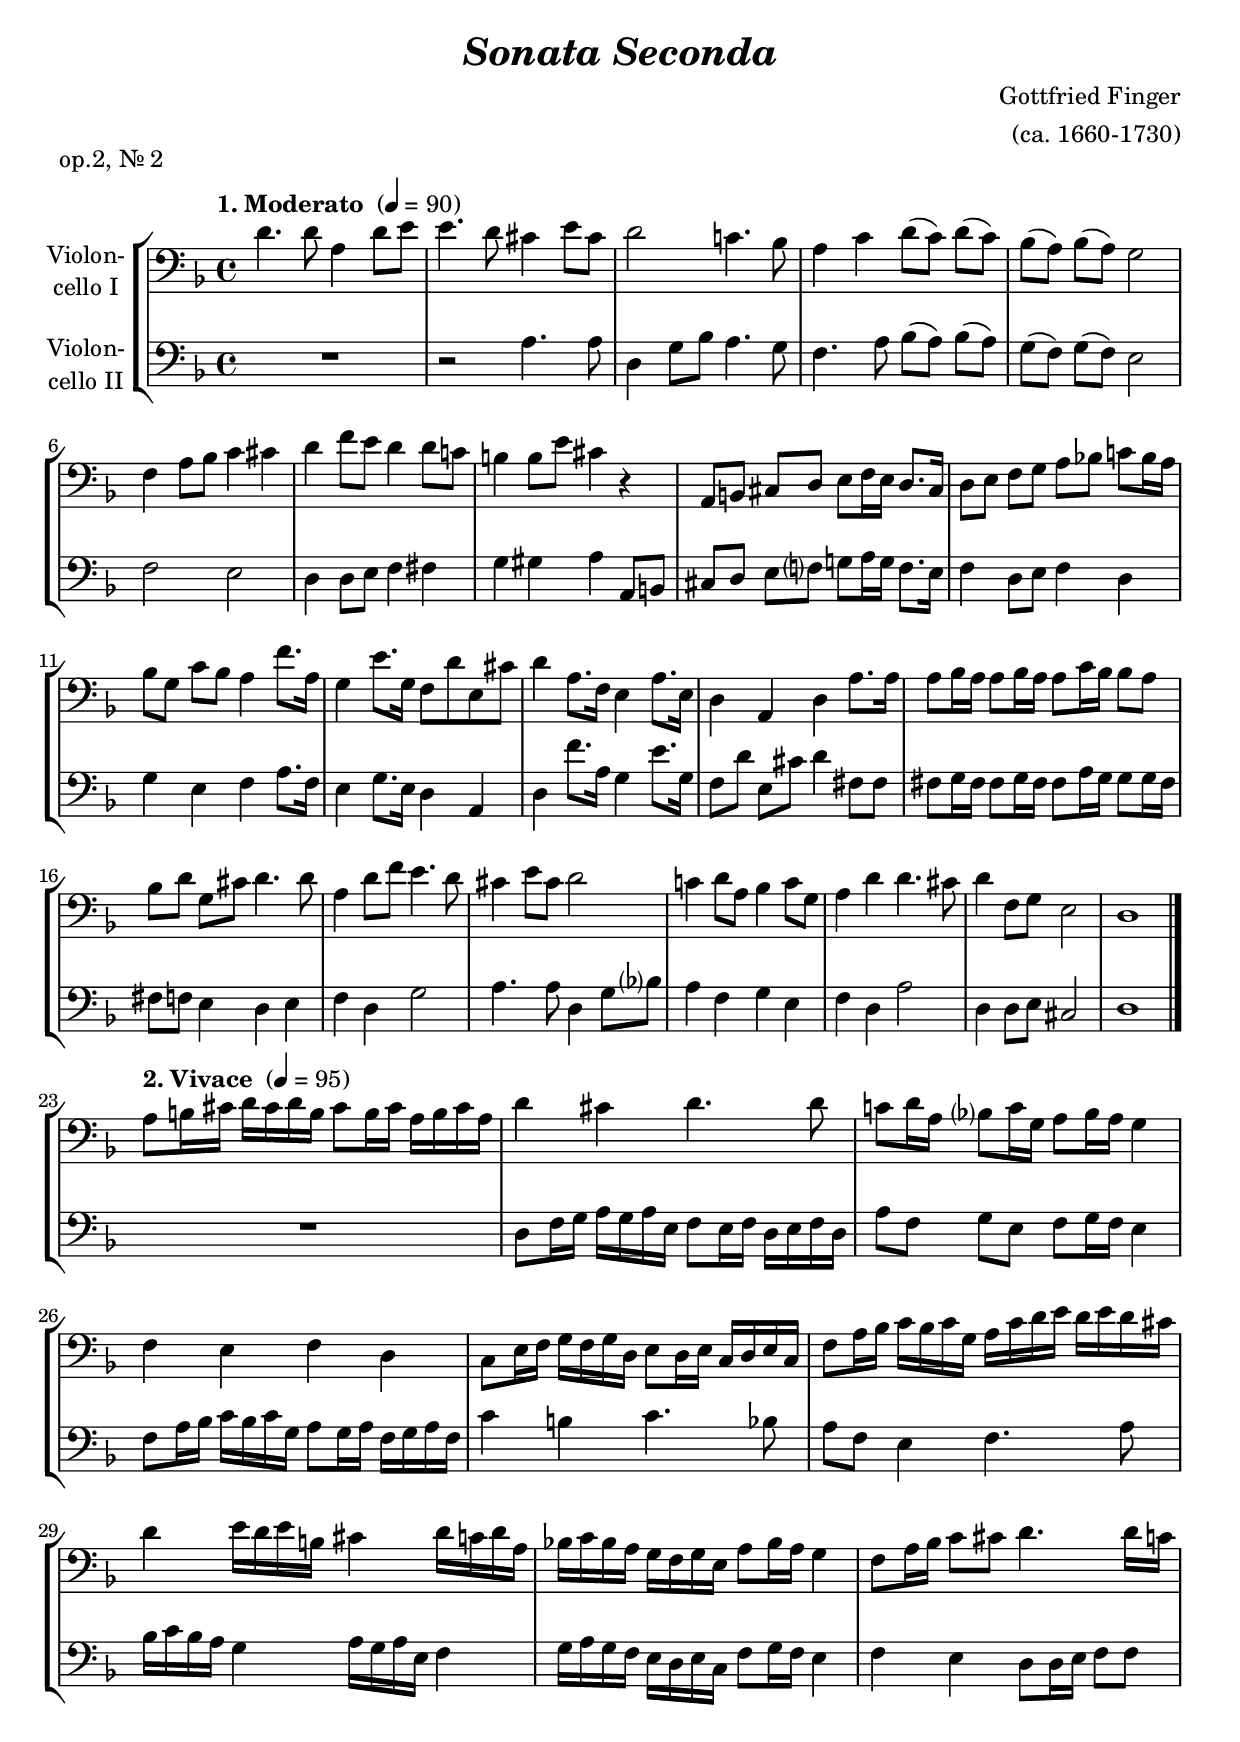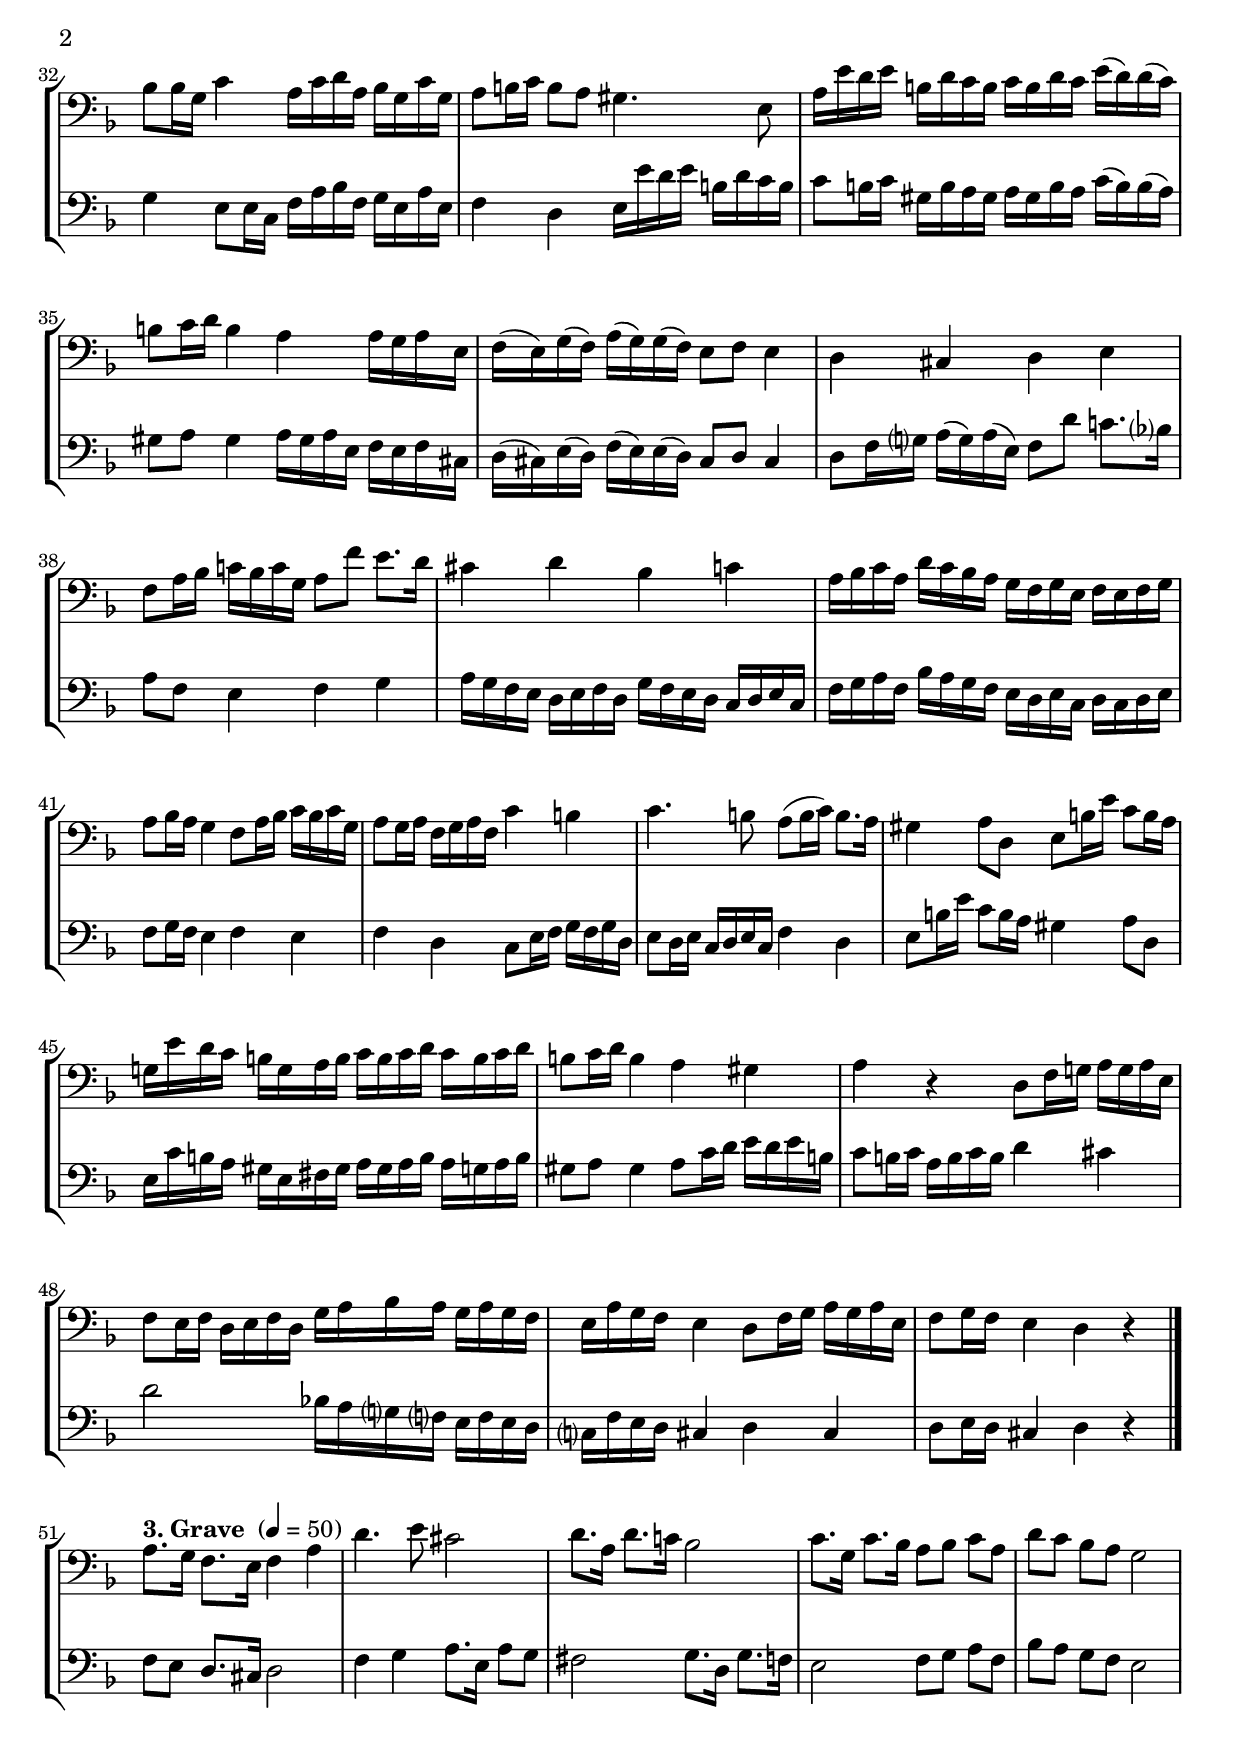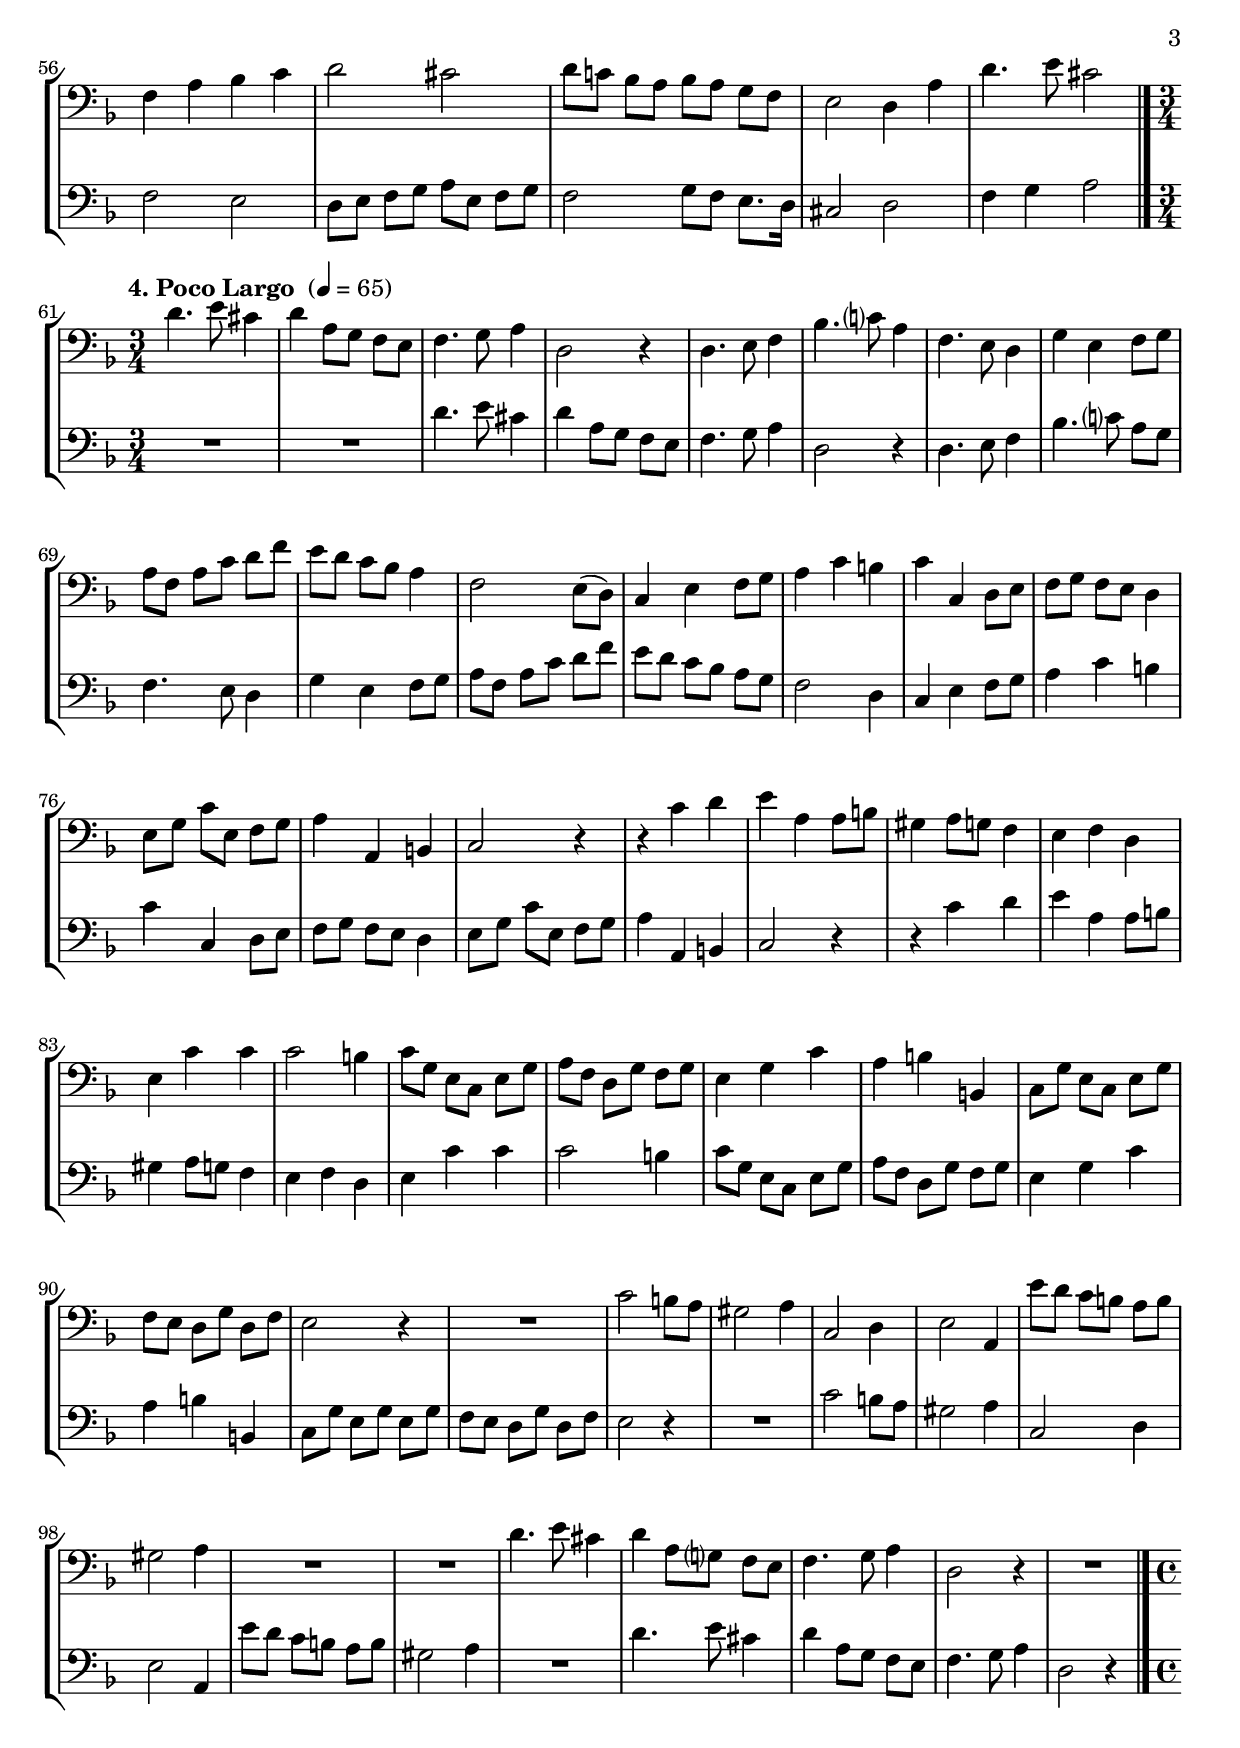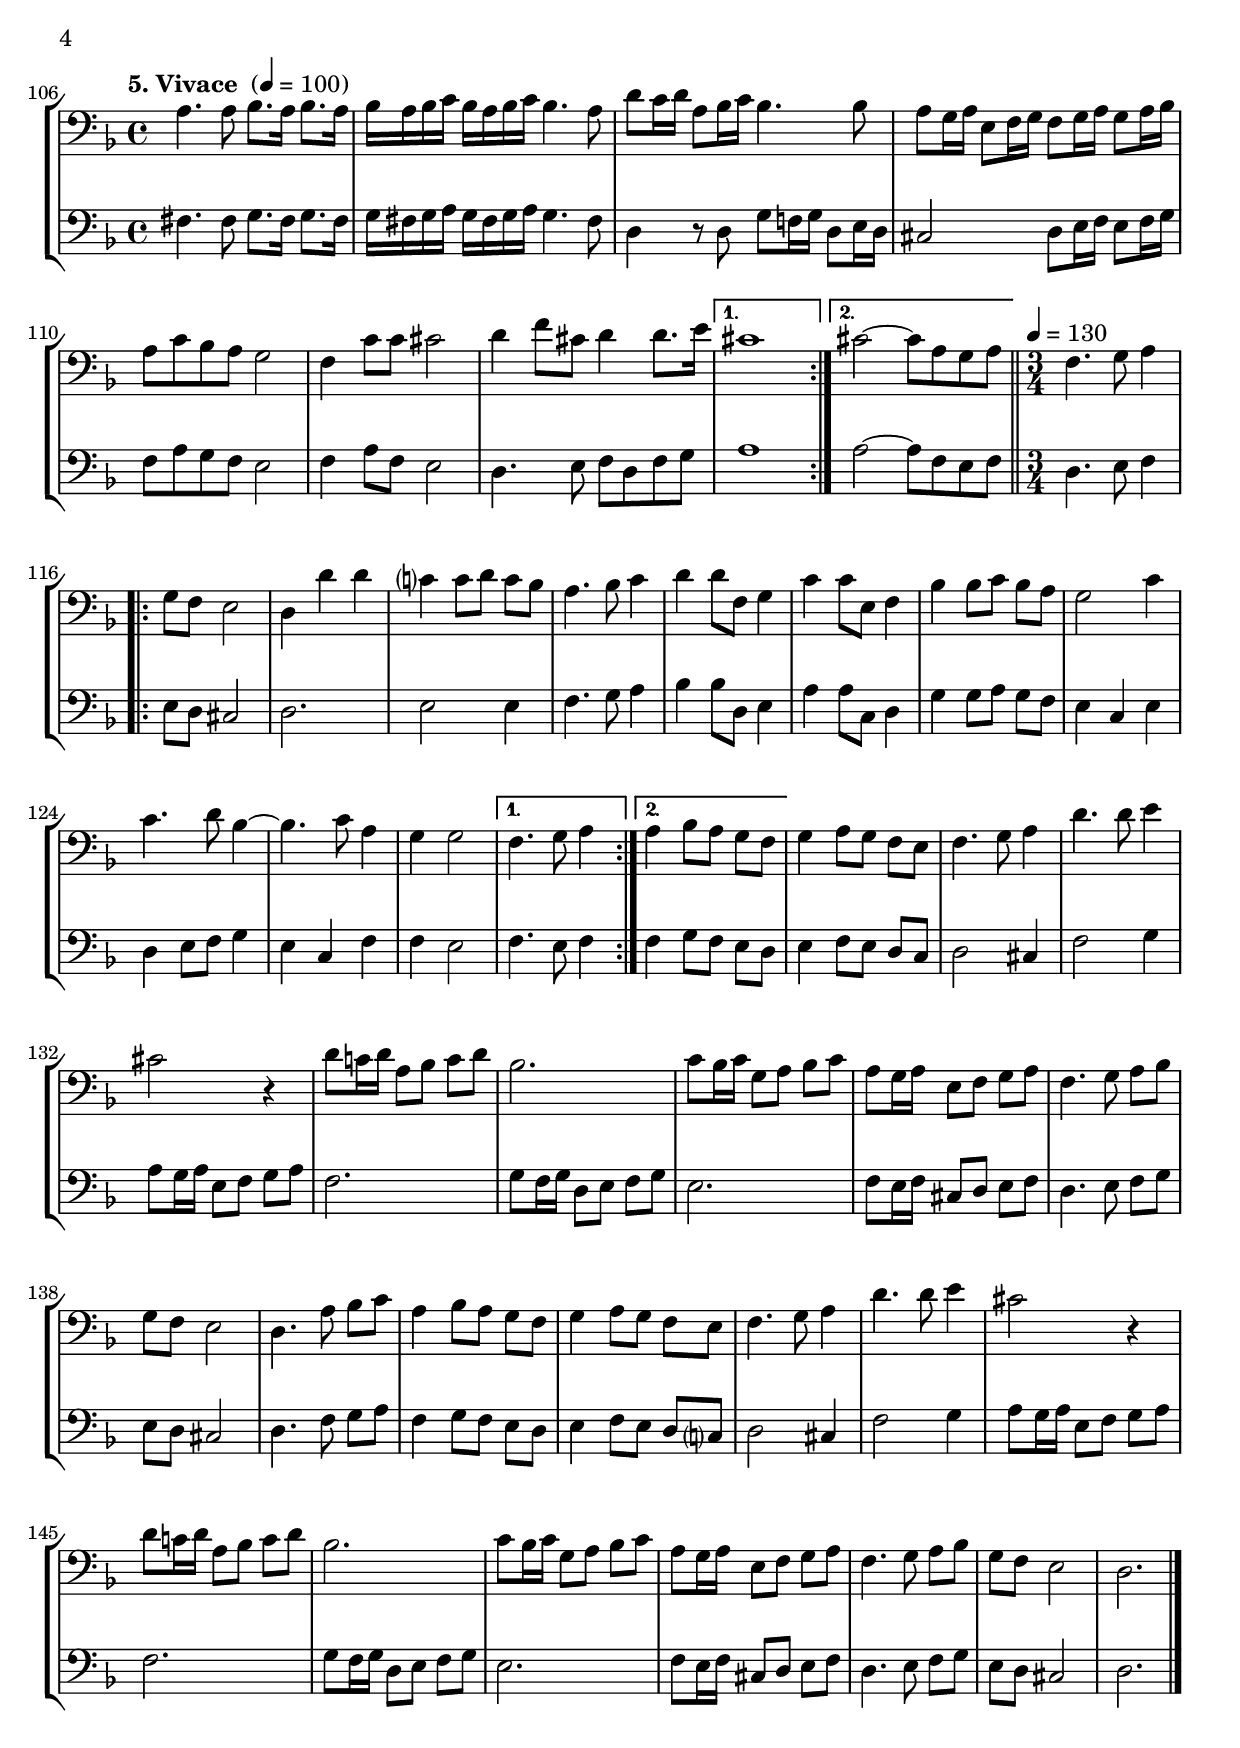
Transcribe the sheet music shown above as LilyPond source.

\version "2.18.2"
\include "deutsch.ly"
  
#(set-global-staff-size 21)

\header {
  title     = \markup \bold \italic "Sonata Seconda"
  composer  = "Gottfried Finger"
  arranger  = "(ca. 1660-1730)"
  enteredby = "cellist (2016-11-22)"
  piece     = "op.2, Nr. 2"
}

voiceconsts = {
  \key g \minor
  \time 4/4
  \clef "bass"
% \numericTimeSignature
  \compressFullBarRests
}

%minstr = "harpsichord"
mist = "string ensemble 1"
%minstr = "accordion"
miba = "bassoon"
milo = "drawbar organ"

introa = {        \tempo "1. Moderato " 4=90  }
introb = { \break \tempo "2. Vivace "   4=95 }
introc = {
  \break \tempo "3. Grave " 4=50
  % Set default beaming for all staves
  \set Timing.beamExceptions = #'()
  \set Timing.baseMoment     = #(ly:make-moment 1 4)
  \set Timing.beatStructure  = #'(1 1 1 1)
  
}
introd = {
  \break \tempo "4. Poco Largo " 4=65 \time 3/4
  % Set default beaming for all staves
  \set Timing.beamExceptions = #'()
  \set Timing.baseMoment     = #(ly:make-moment 1 4)
  \set Timing.beatStructure  = #'(1 1 1)
  
}
introe = { \break \tempo "5. Vivace " 4=100 \time 4/4 }

va = \relative c''' {
  \voiceconsts

  \introa
  g4. g8 d4 g8 a
  a4. g8 fis4 a8 fis
  g2 f!4. es8
  d4 f g8([ f]) g( f)
  es( d) es([ d]) c2
  b4 d8 es f4 fis
  g b8 a g4 g8 f!

  e4 e8 a fis4 r
  d,8 e fis[ g] a b16 a g8. fis16
  g8 a b[ c] d es! f! es16 d
  es8 c f[ es] d4 b'8. d,16
  c4 a'8. c,16 b8 g' a, fis'
  g4 d8. b16 a4 d8. a16

  g4 d g d'8. d16
  d8 es16 d d8 es16 d d8 f16 es es8 d
  es g c,[ fis] g4. g8
  d4 g8 b a4. g8
  fis4 a8 fis g2
  f!4 g8 d es4 f8 c
  d4 g g4. fis8

  g4 b,8 c a2
  g1 \bar "|."

  \introb
  d'8 e16 fis g fis g e fis8 e16 fis d e fis d
  g4 fis g4. g8
  f! g16 d es?8 f16 c d8 es16 d c4

  b a b g
  f8 a16 b c b c g a8 g16 a f g a f
  b8 d16 es f es f c d f g a g a g fis
  g4 a16 g a e fis4 g16 f g d

  es! f es d c b c a d8 es16 d c4
  b8 d16 es f8 fis g4. g16 f
  es8 es16 c f4 d16 f g d es c f c
  d8 e16 f e8 d cis4. a8

  d16 a' g a e g f e f e g f a( g) g( f)
  e8 f16 g e4 d d16 c d a
  b( a) c( b) d( c) c( b) a8 b a4
  g fis g a

  b8 d16 es f! es f c d8 b' a8. g16
  fis4 g es f
  d16 es f d g f es d c b c a b a b c
  d8 es16 d c4 b8 d16 es f es f c

  d8 c16 d b c d b f'4 e
  f4. e8 d( e16 f) e8. d16
  cis4 d8 g, a e'16 a f8 e16 d
  c! a' g f e c d e f e f g f e f g

  e8 f16 g e4 d cis
  d r g,8 b16 c! d c d a
  b8 a16 b g a b g c d es d c d c b
  a d c b a4 g8 b16 c d c d a
  b8 c16 b a4 g r \bar "|."

  \introc
  d'8. c16 b8. a16 b4 d
  g4. a8 fis2
  g8. d16 g8. f!16 es2
  f8. c16 f8. es16 d8 es f d
  g f es d c2
  b4 d es f
  g2 fis

  g8 f! es d es d c b
  a2 g4 d'
  g4. a8 fis2 \bar "|."

  \introd
  g4. a8 fis4
  g d8 c b a
  b4. c8 d4
  g,2 r4
  g4. a8 b4
  es4. f?8 d4

  b4. a8 g4
  c a b8 c
  d b d f g b
  a g f es d4
  b2 a8( g)
  f4 a b8 c
  d4 f e
  f f, g8 a
  b c b a g4

  a8 c f a, b c
  d4 d, e
  f2 r4
  r f' g
  a d, d8 e
  cis4 d8 c b4
  a b g
  a f' f
  f2 e4

  f8 c a f a c
  d b g c b c
  a4 c f
  d e e,
  f8 c' a f a c
  b a g c g b
  a2 r4
  R2.

  f'2 e8 d
  cis2 d4
  f,2 g4
  a2 d,4
  a''8 g f e d e
  cis2 d4
  R2.*2
  g4. a8 fis4
  g d8 c? b a

  b4. c8 d4
  g,2 r4
  R2. \bar "|."

  \introe
  \repeat volta 2 {
    d'4. d8 es8. d16 es8. d16
    es d es f es d es f es4. d8
    g f16 g d8 es16 f es4. es8
    d c16 d a8 b16 c b8 c16 d c8 d16 es

    d8 f es d c2
    b4 f'8 f fis2
    g4 b8 fis g4 g8. a16
  }
  \alternative {
    { fis1 }
    { fis2~ fis8 d c d }
  } \bar "||" \time 3/4 \tempo 4=130
  % Set default beaming for all staves
  \set Timing.beamExceptions = #'()
  \set Timing.baseMoment     = #(ly:make-moment 1 4)
  \set Timing.beatStructure  = #'(1 1 1)
  b4. c8 d4
  \repeat volta 2 {
    c8 b a2
    g4 g' g
    
    f? f8 g f es
    d4. es8 f4
    g g8 b, c4
    f f8 a, b4
    es es8 f es d
    c2 f4
    f4. g8 es4~
    es4. f8 d4
    c c2
  }
  \alternative {
    { b4. c8 d4 }
    { d es8 d c b }
  }
  
  c4 d8 c b a
  b4. c8 d4
  g4. g8 a4
  fis2 r4
  g8 f!16 g d8 es f g
  es2.
  f8 es16 f c8 d es f

  d c16 d a8 b c d
  b4. c8 d es
  c b a2
  g4. d'8 es f
  d4 es8 d c b
  c4 d8 c b a
  b4. c8 d4
  g4. g8 a4

  fis2 r4
  g8 f!16 g d8 es f g
  es2.
  f8 es16 f c8 d es f
  d c16 d a8 b c d
  b4. c8 d es
  c b a2
  g2. \bar "|."
}

vb = \relative c'' {
  \voiceconsts

  \introa
  R1
  r2 d4. d8
  g,4 c8 es d4. c8
  b4. d8 es( d) es([ d])
  c( b) c([ b]) a2
  b a
  g4 g8 a b4 h

  c cis d d,8 e
  fis g a[ b?] c! d16 c b8. a16
  b4 g8 a b4 g
  c a b d8. b16
  a4 c8. a16 g4 d
  g b'8. d,16 c4 a'8. c,16

  b8 g' a,[ fis'] g4 h,8 h
  h c16 h h8 c16 h h8 d16 c c8 c16 h
  h8 b a4 g a
  b g c2
  d4. d8 g,4 c8 es?
  d4 b c a
  b g d'2

  g,4 g8 a fis2
  g1 \bar "|."

  \introb
  R1
  g8 b16 c d c d a b8 a16 b g a b g
  d'8 b c[ a] b c16 b a4

  b8 d16 es f es f c d8 c16 d b c d b
  f'4 e f4. es8
  d b a4 b4. d8
  es16 f es d c4 d16 c d a b4

  c16 d c b a g a f b8 c16 b a4
  b a g8 g16 a b8 b
  c4 a8 a16 f b d es b c a d a
  b4 g a16 a' g a e g f e

  f8 e16 f cis e d cis d cis e d f( e) e( d)
  cis8 d cis4 d16 cis d a b a b fis
  g( fis) a( g)  b( a) a( g) fis8 g fis4
  g8 b16 c? d( c) d( a) b8 g' f!8. es?16

  d8 b a4 b c
  d16 c b a g a b g c b a g f g a f
  b c d b es d c b a g a f g f g a
  b8 c16 b a4 b a

  b g f8 a16 b c b c g
  a8 g16 a f g a f b4 g
  a8 e'16 a f8 e16 d cis4 d8 g,
  a16 f' e d cis a h cis d cis d e d c d e

  cis8 d cis4 d8 f16 g a g a e
  f8 e16 f d e f e g4 fis
  g2 es!16 d c? b? a b a g
  f? b a g fis4 g fis
  g8 a16 g fis4 g r \bar "|."

  \introc
  b8 a g8. fis16 g2
  b4 c d8. a16 d8 c
  h2 c8. g16 c8. b16
  a2 b8 c d b
  es d c b a2
  b a
  g8 a b c d a b c

  b2 c8 b a8. g16
  fis2 g
  b4 c d2 \bar "|."

  \introd
  R2.*2
  g4. a8 fis4
  g d8 c b a
  b4. c8 d4
  g,2 r4

  g4. a8 b4
  es4. f?8 d c
  b4. a8 g4
  c a b8 c
  d b d f g b
  a g f es d c
  b2 g4
  f a b8 c
  d4 f e

  f f, g8 a
  b c b a g4
  a8 c f a, b c
  d4 d, e
  f2 r4
  r f' g
  a d, d8 e
  cis4 d8 c b4
  a b g

  a f' f
  f2 e4
  f8 c a f a c
  d b g c b c
  a4 c f
  d e e,
  f8 c' a c a c
  b a g c g b

  a2 r4
  R2.
  f'2 e8 d
  cis2 d4
  f,2 g4
  a2 d,4
  a''8 g f e d e
  cis2 d4
  R2.
  g4. a8 fis4

  g d8 c b a
  b4. c8 d4
  g,2 r4 \bar "|."

  \introe
  \repeat volta 2 {
    h4. h8 c8. h16 c8. h16
    c h c d c h c d c4. h8
    g4 r8 g c b!16 c g8 a16 g
    fis2 g8 a16 b a8 b16 c

    b8 d c b a2
    b4 d8 b a2
    g4. a8 b g b c
  }
  \alternative {
    { d1 }
    { d2~ d8 b a b }
  } \bar "||" \time 3/4 \tempo 4=130
  % Set default beaming for all staves
  \set Timing.beamExceptions = #'()
  \set Timing.baseMoment     = #(ly:make-moment 1 4)
  \set Timing.beatStructure  = #'(1 1 1)
  g4. a8 b4
  \repeat volta 2 {
    a8 g fis2
    g2.

    a2 a4
    b4. c8 d4
    es es8 g, a4
    d d8 f, g4
    c c8 d c b
    a4 f a
    g a8 b c4
    a f b
    b a2
  }
  \alternative {
    { b4. a8 b4 }
    { b c8 b a g }
  }
  a4 b8 a g f
  g2 fis4
  b2 c4
  d8 c16 d a8 b c d
  b2.
  c8 b16 c g8 a b c
  a2.

  b8 a16 b fis8 g a b
  g4. a8 b c
  a g fis2
  g4. b8 c d
  b4 c8 b a g
  a4 b8 a g f?
  g2 fis4
  b2 c4

  d8 c16 d a8 b c d
  b2.
  c8 b16 c g8 a b c
  a2.
  b8 a16 b fis8 g a b
  g4. a8 b c
  a g fis2
  g2. \bar "|."
}


music = \new StaffGroup <<
      \new Staff {
	\set Staff.midiInstrument = \mist
	\set Staff.instrumentName = \markup \center-column { "Violon-" "cello I" }
	\transpose g d, { \va }
      }
      
      \new Staff {
	\set Staff.midiInstrument = \miba
	\set Staff.instrumentName = \markup \center-column { "Violon-" "cello II" }
	\transpose g d, { \vb }
      }
>>

\book {
  \score {
    \music
    \layout {}
  }

  \score {
    \unfoldRepeats \music

    \midi {
      \context {
        \Score
      }
    }
  }
}
